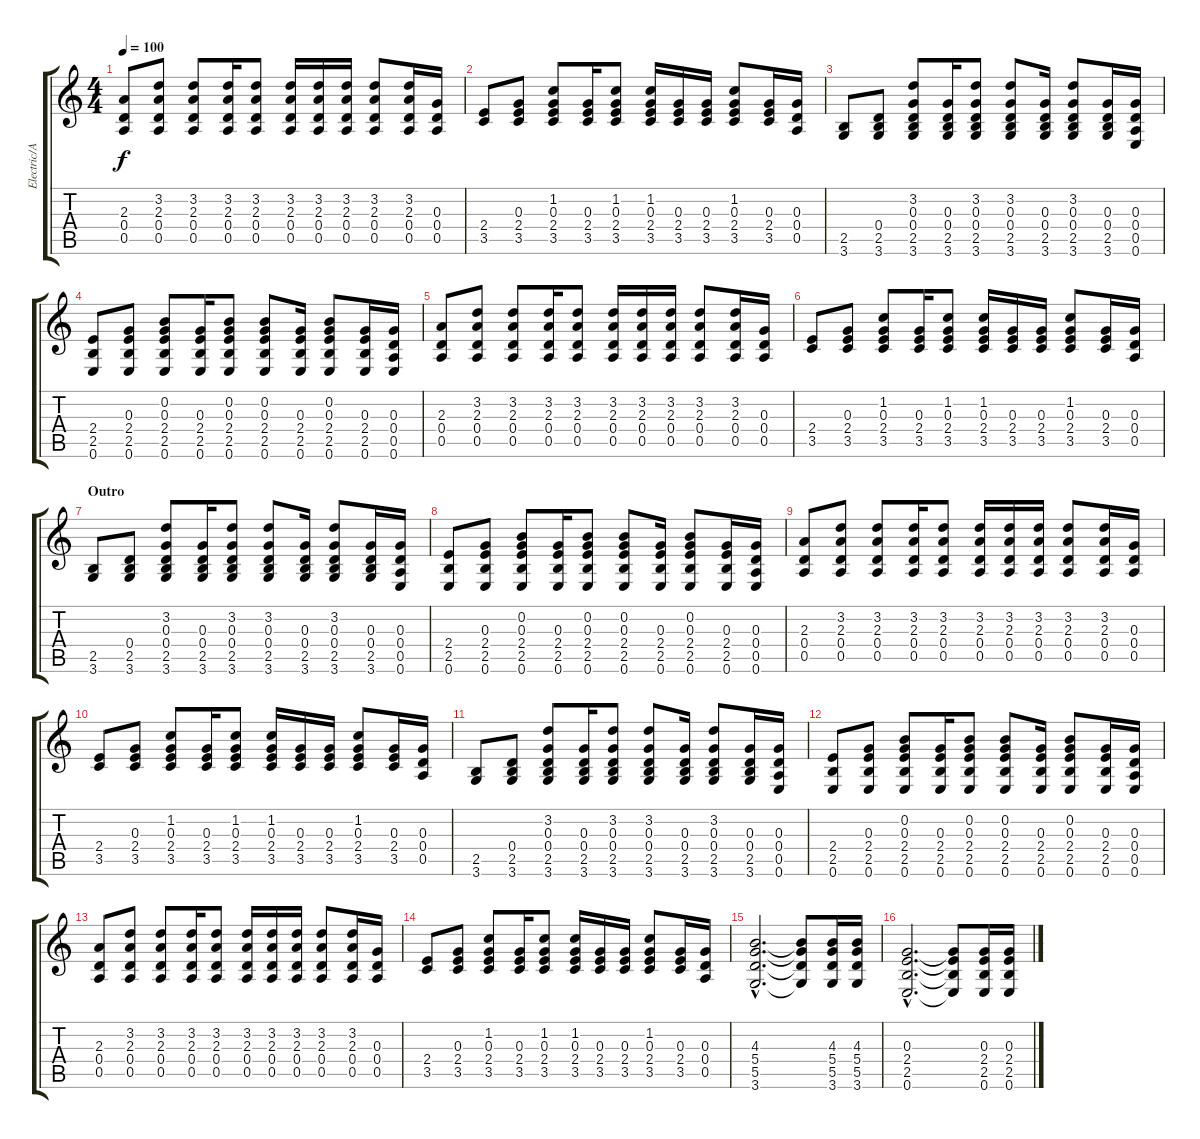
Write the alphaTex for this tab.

\track ("Electric/Acoustic Guitars" "Electric/A") {instrument acousticguitarsteel}
\staff {score tabs}
\tuning (E4 B3 G3 D3 A2 E2) {hide}
\ts (4 4)
\tempo 100
\clef g2
\ks c
(2.3 0.4 0.5).8{dy f instrument distortionguitar} (3.2 2.3 0.4 0.5).8 (3.2 2.3 0.4 0.5).8 (3.2 2.3 0.4 0.5).16 (3.2 2.3 0.4 0.5).8 (3.2 2.3 0.4 0.5).16 (3.2 2.3 0.4 0.5).16 (3.2 2.3 0.4 0.5).16 (3.2 2.3 0.4 0.5).8 (3.2 2.3 0.4 0.5).16 (0.3 0.4 0.5).16 |
(2.4 3.5).8{instrument distortionguitar} (0.3 2.4 3.5).8 (1.2 0.3 2.4 3.5).8 (0.3 2.4 3.5).16 (1.2 0.3 2.4 3.5).8 (1.2 0.3 2.4 3.5).16 (0.3 2.4 3.5).16 (0.3 2.4 3.5).16 (1.2 0.3 2.4 3.5).8 (0.3 2.4 3.5).16 (0.3 0.4 0.5).16 |
(2.5 3.6).8{instrument distortionguitar} (0.4 2.5 3.6).8 (3.2 0.3 0.4 2.5 3.6).8 (0.3 0.4 2.5 3.6).16 (3.2 0.3 0.4 2.5 3.6).8 (3.2 0.3 0.4 2.5 3.6).8 (0.3 0.4 2.5 3.6).16 (3.2 0.3 0.4 2.5 3.6).8 (0.3 0.4 2.5 3.6).16 (0.3 0.4 0.5 0.6).16 |
(2.4 2.5 0.6).8{instrument distortionguitar} (0.3 2.4 2.5 0.6).8 (0.2 0.3 2.4 2.5 0.6).8 (0.3 2.4 2.5 0.6).16 (0.2 0.3 2.4 2.5 0.6).8 (0.2 0.3 2.4 2.5 0.6).8 (0.3 2.4 2.5 0.6).16 (0.2 0.3 2.4 2.5 0.6).8 (0.3 2.4 2.5 0.6).16 (0.3 0.4 0.5 0.6).16 |
(2.3 0.4 0.5).8{instrument distortionguitar} (3.2 2.3 0.4 0.5).8 (3.2 2.3 0.4 0.5).8 (3.2 2.3 0.4 0.5).16 (3.2 2.3 0.4 0.5).8 (3.2 2.3 0.4 0.5).16 (3.2 2.3 0.4 0.5).16 (3.2 2.3 0.4 0.5).16 (3.2 2.3 0.4 0.5).8 (3.2 2.3 0.4 0.5).16 (0.3 0.4 0.5).16 |
(2.4 3.5).8{instrument distortionguitar} (0.3 2.4 3.5).8 (1.2 0.3 2.4 3.5).8 (0.3 2.4 3.5).16 (1.2 0.3 2.4 3.5).8 (1.2 0.3 2.4 3.5).16 (0.3 2.4 3.5).16 (0.3 2.4 3.5).16 (1.2 0.3 2.4 3.5).8 (0.3 2.4 3.5).16 (0.3 0.4 0.5).16 |
\section ("" "Outro")
(2.5 3.6).8{instrument distortionguitar} (0.4 2.5 3.6).8 (3.2 0.3 0.4 2.5 3.6).8 (0.3 0.4 2.5 3.6).16 (3.2 0.3 0.4 2.5 3.6).8 (3.2 0.3 0.4 2.5 3.6).8 (0.3 0.4 2.5 3.6).16 (3.2 0.3 0.4 2.5 3.6).8 (0.3 0.4 2.5 3.6).16 (0.3 0.4 0.5 0.6).16 |
(2.4 2.5 0.6).8{instrument distortionguitar} (0.3 2.4 2.5 0.6).8 (0.2 0.3 2.4 2.5 0.6).8 (0.3 2.4 2.5 0.6).16 (0.2 0.3 2.4 2.5 0.6).8 (0.2 0.3 2.4 2.5 0.6).8 (0.3 2.4 2.5 0.6).16 (0.2 0.3 2.4 2.5 0.6).8 (0.3 2.4 2.5 0.6).16 (0.3 0.4 0.5 0.6).16 |
(2.3 0.4 0.5).8{instrument distortionguitar} (3.2 2.3 0.4 0.5).8 (3.2 2.3 0.4 0.5).8 (3.2 2.3 0.4 0.5).16 (3.2 2.3 0.4 0.5).8 (3.2 2.3 0.4 0.5).16 (3.2 2.3 0.4 0.5).16 (3.2 2.3 0.4 0.5).16 (3.2 2.3 0.4 0.5).8 (3.2 2.3 0.4 0.5).16 (0.3 0.4 0.5).16 |
(2.4 3.5).8{instrument distortionguitar} (0.3 2.4 3.5).8 (1.2 0.3 2.4 3.5).8 (0.3 2.4 3.5).16 (1.2 0.3 2.4 3.5).8 (1.2 0.3 2.4 3.5).16 (0.3 2.4 3.5).16 (0.3 2.4 3.5).16 (1.2 0.3 2.4 3.5).8 (0.3 2.4 3.5).16 (0.3 0.4 0.5).16 |
(2.5 3.6).8{instrument distortionguitar} (0.4 2.5 3.6).8 (3.2 0.3 0.4 2.5 3.6).8 (0.3 0.4 2.5 3.6).16 (3.2 0.3 0.4 2.5 3.6).8 (3.2 0.3 0.4 2.5 3.6).8 (0.3 0.4 2.5 3.6).16 (3.2 0.3 0.4 2.5 3.6).8 (0.3 0.4 2.5 3.6).16 (0.3 0.4 0.5 0.6).16 |
(2.4 2.5 0.6).8{instrument distortionguitar} (0.3 2.4 2.5 0.6).8 (0.2 0.3 2.4 2.5 0.6).8 (0.3 2.4 2.5 0.6).16 (0.2 0.3 2.4 2.5 0.6).8 (0.2 0.3 2.4 2.5 0.6).8 (0.3 2.4 2.5 0.6).16 (0.2 0.3 2.4 2.5 0.6).8 (0.3 2.4 2.5 0.6).16 (0.3 0.4 0.5 0.6).16 |
(2.3 0.4 0.5).8{instrument distortionguitar} (3.2 2.3 0.4 0.5).8 (3.2 2.3 0.4 0.5).8 (3.2 2.3 0.4 0.5).16 (3.2 2.3 0.4 0.5).8 (3.2 2.3 0.4 0.5).16 (3.2 2.3 0.4 0.5).16 (3.2 2.3 0.4 0.5).16 (3.2 2.3 0.4 0.5).8 (3.2 2.3 0.4 0.5).16 (0.3 0.4 0.5).16 |
(2.4 3.5).8{instrument distortionguitar} (0.3 2.4 3.5).8 (1.2 0.3 2.4 3.5).8 (0.3 2.4 3.5).16 (1.2 0.3 2.4 3.5).8 (1.2 0.3 2.4 3.5).16 (0.3 2.4 3.5).16 (0.3 2.4 3.5).16 (1.2 0.3 2.4 3.5).8 (0.3 2.4 3.5).16 (0.3 0.4 0.5).16 |
(4.3{hac} 5.4{hac} 5.5{hac} 3.6{hac}).2{d instrument distortionguitar} (4.3{t} 5.4{t} 5.5{t} 3.6{t}).8 (4.3 5.4 5.5 3.6).16 (4.3 5.4 5.5 3.6).16 |
(0.3{hac} 2.4{hac} 2.5{hac} 0.6{hac}).2{d instrument distortionguitar} (0.3{t} 2.4{t} 2.5{t} 0.6{t}).8 (0.3 2.4 2.5 0.6).16 (0.3 2.4 2.5 0.6).16
